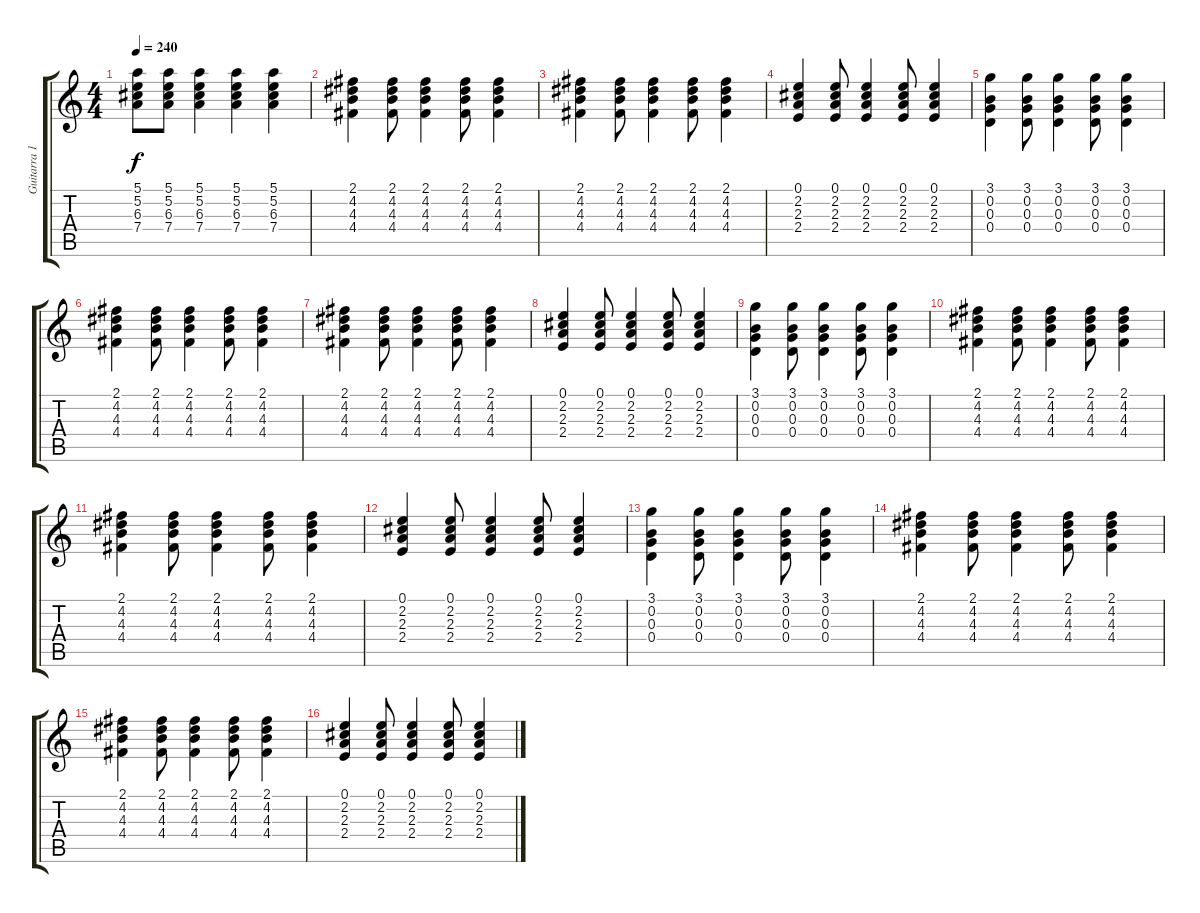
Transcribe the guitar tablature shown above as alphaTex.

\track ("Guitarra 1" "Guitarra 1") {instrument acousticguitarnylon}
\staff {score tabs}
\tuning (E4 B3 G3 D3 A2 E2) {hide}
\ts (4 4)
\tempo 240
\clef g2
\ks c
(5.1{t} 5.2{t} 6.3{t} 7.4{t}).8{dy f} (5.1 5.2 6.3 7.4).8 (5.1 5.2 6.3 7.4).4 (5.1 5.2 6.3 7.4).4 (5.1 5.2 6.3 7.4).4 |
(2.1 4.2 4.3 4.4).4 (2.1 4.2 4.3 4.4).8 (2.1 4.2 4.3 4.4).4 (2.1 4.2 4.3 4.4).8 (2.1 4.2 4.3 4.4).4 |
(2.1 4.2 4.3 4.4).4 (2.1 4.2 4.3 4.4).8 (2.1 4.2 4.3 4.4).4 (2.1 4.2 4.3 4.4).8 (2.1 4.2 4.3 4.4).4 |
(0.1 2.2 2.3 2.4).4 (0.1 2.2 2.3 2.4).8 (0.1 2.2 2.3 2.4).4 (0.1 2.2 2.3 2.4).8 (0.1 2.2 2.3 2.4).4 |
(3.1 0.2 0.3 0.4).4 (3.1 0.2 0.3 0.4).8 (3.1 0.2 0.3 0.4).4 (3.1 0.2 0.3 0.4).8 (3.1 0.2 0.3 0.4).4 |
(2.1 4.2 4.3 4.4).4 (2.1 4.2 4.3 4.4).8 (2.1 4.2 4.3 4.4).4 (2.1 4.2 4.3 4.4).8 (2.1 4.2 4.3 4.4).4 |
(2.1 4.2 4.3 4.4).4 (2.1 4.2 4.3 4.4).8 (2.1 4.2 4.3 4.4).4 (2.1 4.2 4.3 4.4).8 (2.1 4.2 4.3 4.4).4 |
(0.1 2.2 2.3 2.4).4 (0.1 2.2 2.3 2.4).8 (0.1 2.2 2.3 2.4).4 (0.1 2.2 2.3 2.4).8 (0.1 2.2 2.3 2.4).4 |
(3.1 0.2 0.3 0.4).4 (3.1 0.2 0.3 0.4).8 (3.1 0.2 0.3 0.4).4 (3.1 0.2 0.3 0.4).8 (3.1 0.2 0.3 0.4).4 |
(2.1 4.2 4.3 4.4).4 (2.1 4.2 4.3 4.4).8 (2.1 4.2 4.3 4.4).4 (2.1 4.2 4.3 4.4).8 (2.1 4.2 4.3 4.4).4 |
(2.1 4.2 4.3 4.4).4 (2.1 4.2 4.3 4.4).8 (2.1 4.2 4.3 4.4).4 (2.1 4.2 4.3 4.4).8 (2.1 4.2 4.3 4.4).4 |
(0.1 2.2 2.3 2.4).4 (0.1 2.2 2.3 2.4).8 (0.1 2.2 2.3 2.4).4 (0.1 2.2 2.3 2.4).8 (0.1 2.2 2.3 2.4).4 |
(3.1 0.2 0.3 0.4).4 (3.1 0.2 0.3 0.4).8 (3.1 0.2 0.3 0.4).4 (3.1 0.2 0.3 0.4).8 (3.1 0.2 0.3 0.4).4 |
(2.1 4.2 4.3 4.4).4 (2.1 4.2 4.3 4.4).8 (2.1 4.2 4.3 4.4).4 (2.1 4.2 4.3 4.4).8 (2.1 4.2 4.3 4.4).4 |
(2.1 4.2 4.3 4.4).4 (2.1 4.2 4.3 4.4).8 (2.1 4.2 4.3 4.4).4 (2.1 4.2 4.3 4.4).8 (2.1 4.2 4.3 4.4).4 |
(0.1 2.2 2.3 2.4).4 (0.1 2.2 2.3 2.4).8 (0.1 2.2 2.3 2.4).4 (0.1 2.2 2.3 2.4).8 (0.1 2.2 2.3 2.4).4
